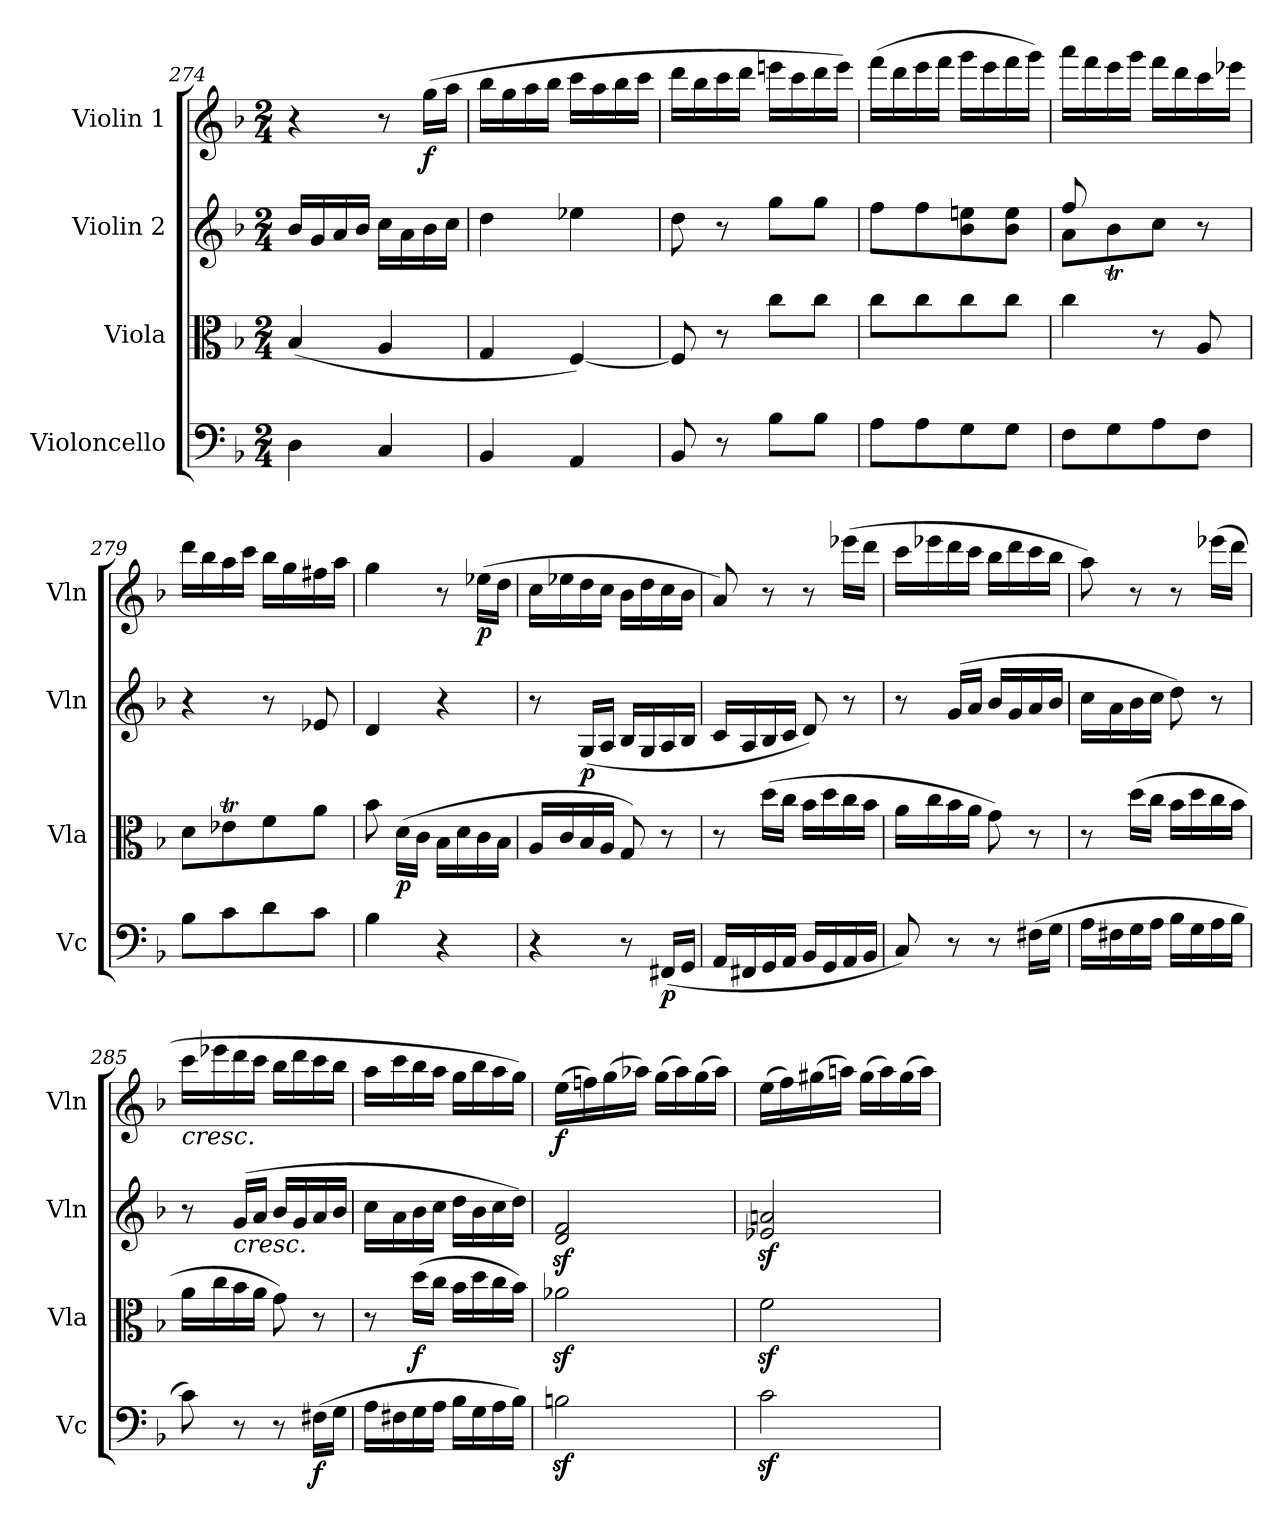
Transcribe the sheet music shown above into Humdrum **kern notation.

**kern	**dynam	**kern	**dynam	**kern	**dynam	**kern	**dynam
*part4	*part4	*part3	*part3	*part2	*part2	*part1	*part1
*staff4	*staff4	*staff3	*staff3	*staff2	*staff2	*staff1	*staff1
*I"Violoncello	*	*I"Viola	*	*I"Violin 2	*	*I"Violin 1	*
*I'Vc	*	*I'Vla	*	*I'Vln	*	*I'Vln	*
*clefF4	*	*clefC3	*	*clefG2	*	*clefG2	*
*k[b-]	*	*k[b-]	*	*k[b-]	*	*k[b-]	*
*M2/4	*	*M2/4	*	*M2/4	*	*M2/4	*
=274	=274	=274	=274	=274	=274	=274	=274
4D\	.	(4B-/	.	16b-/LL	.	4r	.
.	.	.	.	16g/	.	.	.
.	.	.	.	16a/	.	.	.
.	.	.	.	16b-/JJ	.	.	.
4C/	.	4A/	.	16cc\LL	.	8r	.
.	.	.	.	16a\	.	.	.
!	!	!	!	!	!	!	!LO:DY:b
.	.	.	.	16b-\	.	(16gg\LL	f
.	.	.	.	16cc\JJ	.	16aa\JJ	.
=275	=275	=275	=275	=275	=275	=275	=275
4BB-/	.	4G/	.	4dd\	.	16bb-\LL	.
.	.	.	.	.	.	16gg\	.
.	.	.	.	.	.	16aa\	.
.	.	.	.	.	.	16bb-\JJ	.
4AA/	.	[4F/)	.	4ee-X\	.	16ccc\LL	.
.	.	.	.	.	.	16aa\	.
.	.	.	.	.	.	16bb-\	.
.	.	.	.	.	.	16ccc\JJ	.
=276	=276	=276	=276	=276	=276	=276	=276
8BB-/	.	8F/]	.	8dd\	.	16ddd\LL	.
.	.	.	.	.	.	16bb-\	.
8r	.	8r	.	8r	.	16ccc\	.
.	.	.	.	.	.	16ddd\JJ	.
8B-\L	.	8cc\L	.	8gg\L	.	16eeen\LL	.
.	.	.	.	.	.	16ccc\	.
8B-\J	.	8cc\J	.	8gg\J	.	16ddd\	.
.	.	.	.	.	.	16eee\JJ)	.
!!LO:LB:g=z
=277	=277	=277	=277	=277	=277	=277	=277
8A\L	.	8cc\L	.	8ff\L	.	(16fff\LL	.
.	.	.	.	.	.	16ddd\	.
8A\	.	8cc\	.	8ff\	.	16eee\	.
.	.	.	.	.	.	16fff\JJ	.
8G\	.	8cc\	.	8b-\ 8een\	.	16ggg\LL	.
.	.	.	.	.	.	16eee\	.
8G\J	.	8cc\J	.	8b-\ 8ee\J	.	16fff\	.
.	.	.	.	.	.	16ggg\JJ)	.
=278	=278	=278	=278	=278	=278	=278	=278
*	*	*	*	*^	*	*	*
8F\L	.	4cc\	.	8ff/	8a\L	.	16aaa\LL	.
.	.	.	.	.	.	.	16fff\	.
8G\	.	.	.	8ryy	8b-T\	.	16eee\	.
.	.	.	.	.	.	.	16ggg\JJ	.
8A\	.	8r	.	4ryy	8cc\J	.	16fff\LL	.
.	.	.	.	.	.	.	16ddd\	.
8F\J	.	8A/	.	.	8r	.	16ccc\	.
.	.	.	.	.	.	.	16eee-X\JJ	.
*	*	*	*	*v	*v	*	*	*
!!LO:LB:g=z
=279	=279	=279	=279	=279	=279	=279	=279
8B-\L	.	8d\L	.	4r	.	16ddd\LL	.
.	.	.	.	.	.	16bb-\	.
8c\	.	8e-XT\	.	.	.	16aa\	.
.	.	.	.	.	.	16ccc\JJ	.
8d\	.	8f\	.	8r	.	16bb-\LL	.
.	.	.	.	.	.	16gg\	.
8c\J	.	8a\J	.	8e-X/	.	16ff#X\	.
.	.	.	.	.	.	16aa\JJ	.
=280	=280	=280	=280	=280	=280	=280	=280
4B-\	.	8b-\	.	4d/	.	4gg\	.
!	!	!	!LO:DY:b	!	!	!	!
.	.	(16d\LL	p	.	.	.	.
.	.	16c\JJ	.	.	.	.	.
4r	.	16B-\LL	.	4r	.	8r	.
.	.	16d\	.	.	.	.	.
!	!	!	!	!	!	!	!LO:DY:b
.	.	16c\	.	.	.	(16ee-X\LL	p
.	.	16B-\JJ	.	.	.	16dd\JJ	.
=281	=281	=281	=281	=281	=281	=281	=281
4r	.	16A/LL	.	8r	.	16cc\LL	.
.	.	16c/	.	.	.	16ee-X\	.
!	!	!	!	!	!LO:DY:b	!	!
.	.	16B-/	.	(16G/LL	p	16dd\	.
.	.	16A/JJ	.	16A/JJ	.	16cc\JJ	.
8r	.	8G/)	.	16B-/LL	.	16b-\LL	.
.	.	.	.	16G/	.	16dd\	.
!	!LO:DY:b	!	!	!	!	!	!
(16FF#X/LL	p	8r	.	16A/	.	16cc\	.
16GG/JJ	.	.	.	16B-/JJ	.	16b-\JJ	.
=282	=282	=282	=282	=282	=282	=282	=282
16AA/LL	.	8r	.	16c/LL	.	8a/)	.
16FF#X/	.	.	.	16A/	.	.	.
16GG/	.	(16dd\LL	.	16B-/	.	8r	.
16AA/JJ	.	16cc\JJ	.	16c/JJ	.	.	.
16BB-/LL	.	16b-\LL	.	8d/)	.	8r	.
16GG/	.	16dd\	.	.	.	.	.
16AA/	.	16cc\	.	8r	.	(16eee-X\LL	.
16BB-/JJ	.	16b-\JJ	.	.	.	16ddd\JJ	.
=283	=283	=283	=283	=283	=283	=283	=283
8C/)	.	16a\LL	.	8r	.	16ccc\LL	.
.	.	16cc\	.	.	.	16eee-X\	.
8r	.	16b-\	.	(16g/LL	.	16ddd\	.
.	.	16a\JJ	.	16a/JJ	.	16ccc\JJ	.
8r	.	8g\)	.	16b-/LL	.	16bb-\LL	.
.	.	.	.	16g/	.	16ddd\	.
(16F#X\LL	.	8r	.	16a/	.	16ccc\	.
16G\JJ	.	.	.	16b-/JJ	.	16bb-\JJ	.
!!LO:LB:g=z
=284	=284	=284	=284	=284	=284	=284	=284
16A\LL	.	8r	.	16cc\LL	.	8aa\)	.
16F#X\	.	.	.	16a\	.	.	.
16G\	.	(16dd\LL	.	16b-\	.	8r	.
16A\JJ	.	16cc\JJ	.	16cc\JJ	.	.	.
16B-\LL	.	16b-\LL	.	8dd\)	.	8r	.
16G\	.	16dd\	.	.	.	.	.
16A\	.	16cc\	.	8r	.	(16eee-X\LL	.
16B-\JJ	.	16b-\JJ	.	.	.	16ddd\JJ	.
=285	=285	=285	=285	=285	=285	=285	=285
!	!	!	!	!	!	!LO:TX:b:i:t=cresc.	!
8c\)	.	16a\LL	.	8r	.	16ccc\LL	.
.	.	16cc\	.	.	.	16eee-X\	.
!	!	!	!	!LO:TX:b:i:t=cresc.	!	!	!
8r	.	16b-\	.	(16g/LL	.	16ddd\	.
.	.	16a\JJ	.	16a/JJ	.	16ccc\JJ	.
8r	.	8g\)	.	16b-/LL	.	16bb-\LL	.
.	.	.	.	16g/	.	16ddd\	.
!	!LO:DY:b	!	!	!	!	!	!
(16F#X\LL	f	8r	.	16a/	.	16ccc\	.
16G\JJ	.	.	.	16b-/JJ	.	16bb-\JJ	.
!!LO:LB:g=z
=286	=286	=286	=286	=286	=286	=286	=286
16A\LL	.	8r	.	16cc\LL	.	16aa\LL	.
16F#X\	.	.	.	16a\	.	16ccc\	.
!	!	!	!LO:DY:b	!	!	!	!
16G\	.	(16dd\LL	f	16b-\	.	16bb-\	.
16A\JJ	.	16cc\JJ	.	16cc\JJ	.	16aa\JJ	.
16B-\LL	.	16b-\LL	.	16dd\LL	.	16gg\LL	.
16G\	.	16dd\	.	16b-\	.	16bb-\	.
16A\	.	16cc\	.	16cc\	.	16aa\	.
16B-\JJ)	.	16b-\JJ)	.	16dd\JJ)	.	16gg\JJ)	.
=287	=287	=287	=287	=287	=287	=287	=287
!	!	!	!	!	!	!	!LO:DY:b
2Bnz<\	.	2a-Xz<\	.	2d/z< 2f/z<	.	(16ee\LL	f
.	.	.	.	.	.	16ffn\)	.
.	.	.	.	.	.	(16gg\	.
.	.	.	.	.	.	16aa-X\JJ)	.
.	.	.	.	.	.	(16gg\LL	.
.	.	.	.	.	.	16aa-\)	.
.	.	.	.	.	.	(16gg\	.
.	.	.	.	.	.	16aa-\JJ)	.
=288	=288	=288	=288	=288	=288	=288	=288
2cz<\	.	2fz<\	.	2e-X/z< 2an/z<	.	(16ee\LL	.
.	.	.	.	.	.	16ff\)	.
.	.	.	.	.	.	(16gg#X\	.
.	.	.	.	.	.	16aan\JJ)	.
.	.	.	.	.	.	(16gg#\LL	.
.	.	.	.	.	.	16aa\)	.
.	.	.	.	.	.	(16gg#\	.
.	.	.	.	.	.	16aa\JJ)	.
=	=	=	=	=	=	=	=
*-	*-	*-	*-	*-	*-	*-	*-
